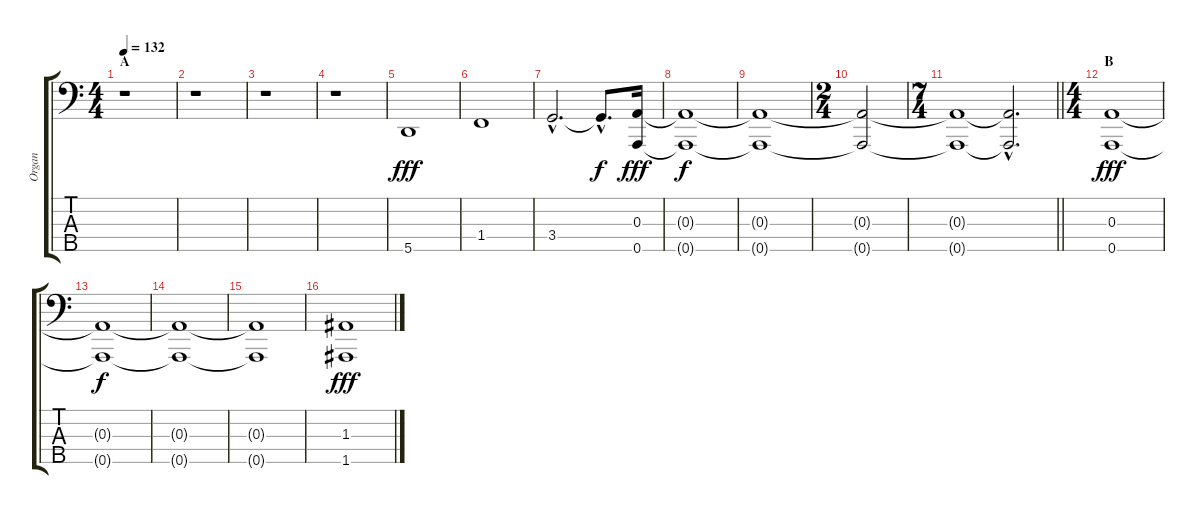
\track ("Organ" "Organ") {instrument rockorgan}
\staff {score tabs}
\tuning (G3 D3 A2 E2 A1) {hide}
\ts (4 4)
\section ("" "A")
\tempo 132
\clef f4
\ks c
r.1{dy fff instrument rockorgan} |
r.1 |
r.1 |
r.1 |
5.5.1 |
1.4.1 |
3.4{hac}.2{d} 3.4{hac t}.8{d dy f} (0.3 0.5).16{dy fff} |
(0.3{t} 0.5{t}).1{dy f} |
(0.3{t} 0.5{t}).1 |
\ts (2 4)
(0.3{t} 0.5{t}).2 |
\ts (7 4)
\barLineRight lightlight
(0.3{t} 0.5{t}).1 (0.3{hac t} 0.5{hac t}).2{d} |
\ts (4 4)
\section ("" "B")
(0.3 0.5).1{dy fff} |
(0.3{t} 0.5{t}).1{dy f} |
(0.3{t} 0.5{t}).1 |
(0.3{t} 0.5{t}).1 |
(1.3 1.5).1{dy fff}
